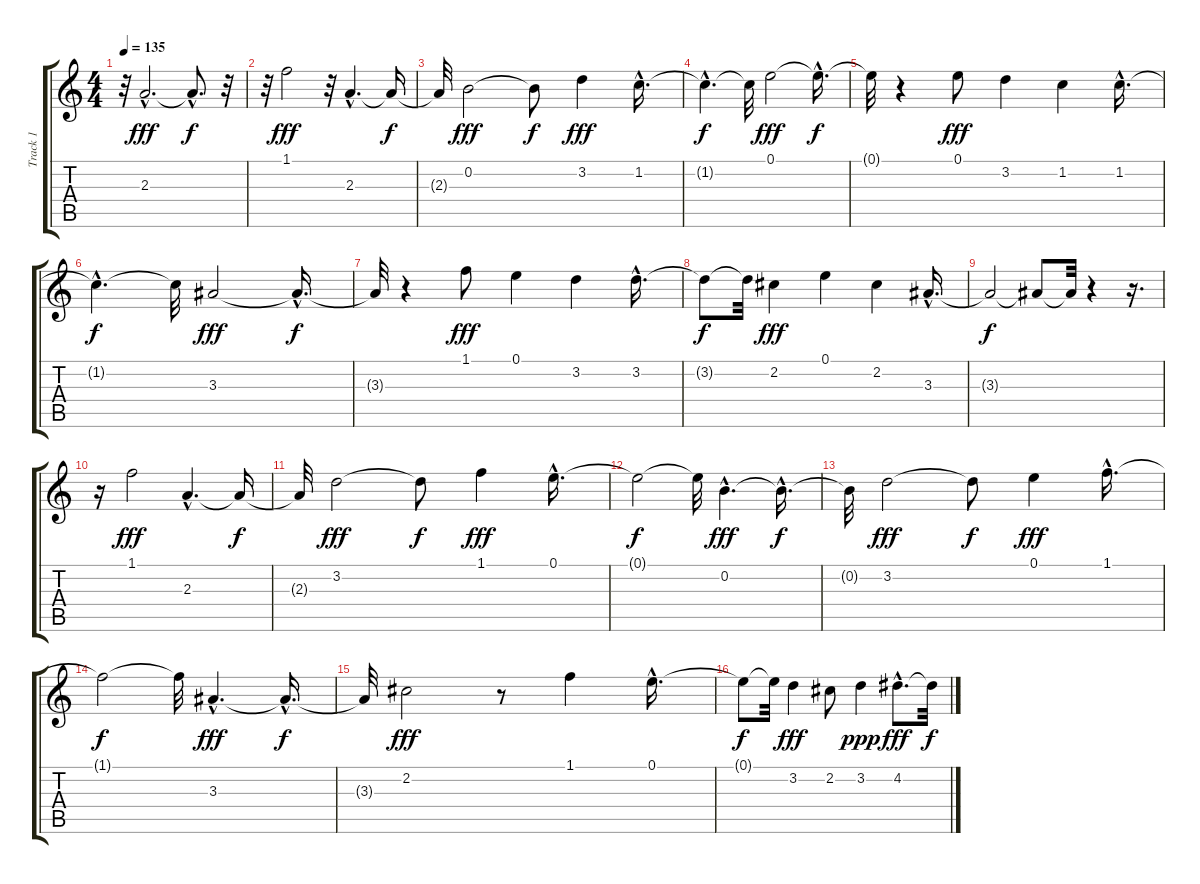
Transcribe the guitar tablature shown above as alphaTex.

\track ("Track 1" "Track 1") {instrument acousticguitarnylon}
\staff {score tabs}
\tuning (E4 B3 G3 D3 A2 E2) {hide}
\ts (4 4)
\tempo 135
\clef g2
\ks c
r.32{dy fff} 2.3{hac}.2{d} 2.3{hac t}.8{d dy f} r.32 |
r.32 1.1.2{dy fff} r.32 2.3{hac}.4{d} 2.3{t}.16{dy f} |
2.3{t}.32 0.2.2{dy fff} 0.2{t}.8{dy f} 3.2.4{dy fff} 1.2{hac}.16{d} |
1.2{hac t}.4{d dy f} 1.2{t}.32 0.1.2{dy fff} 0.1{hac t}.16{d dy f} |
0.1{t}.32 r.4 0.1.8{dy fff} 3.2.4 1.2.4 1.2{hac}.16{d} |
1.2{hac t}.4{d dy f} 1.2{t}.32 3.3.2{dy fff} 3.3{hac t}.16{d dy f} |
3.3{t}.32 r.4 1.1.8{dy fff} 0.1.4 3.2.4 3.2{hac}.16{d} |
3.2{t}.8{dy f} 3.2{t}.32 2.2.4{dy fff} 0.1.4 2.2.4 3.3{hac}.16{d} |
3.3{t}.2{dy f} 3.3{t}.8 3.3{t}.32 r.4 r.16{d} |
r.16 1.1.2{dy fff} 2.3{hac}.4{d} 2.3{t}.16{dy f} |
2.3{t}.32 3.2.2{dy fff} 3.2{t}.8{dy f} 1.1.4{dy fff} 0.1{hac}.16{d} |
0.1{t}.2{dy f} 0.1{t}.32 0.2{hac}.4{d dy fff} 0.2{hac t}.16{d dy f} |
0.2{t}.32 3.2.2{dy fff} 3.2{t}.8{dy f} 0.1.4{dy fff} 1.1{hac}.16{d} |
1.1{t}.2{dy f} 1.1{t}.32 3.3{hac}.4{d dy fff} 3.3{hac t}.16{d dy f} |
3.3{t}.32 2.2.2{dy fff} r.8 1.1.4 0.1{hac}.16{d} |
0.1{t}.8{dy f} 0.1{t}.32 3.2.4{dy fff} 2.2.8 3.2.4{dy ppp} 4.2{hac}.8{d dy fff} 4.2{t}.32{dy f}
